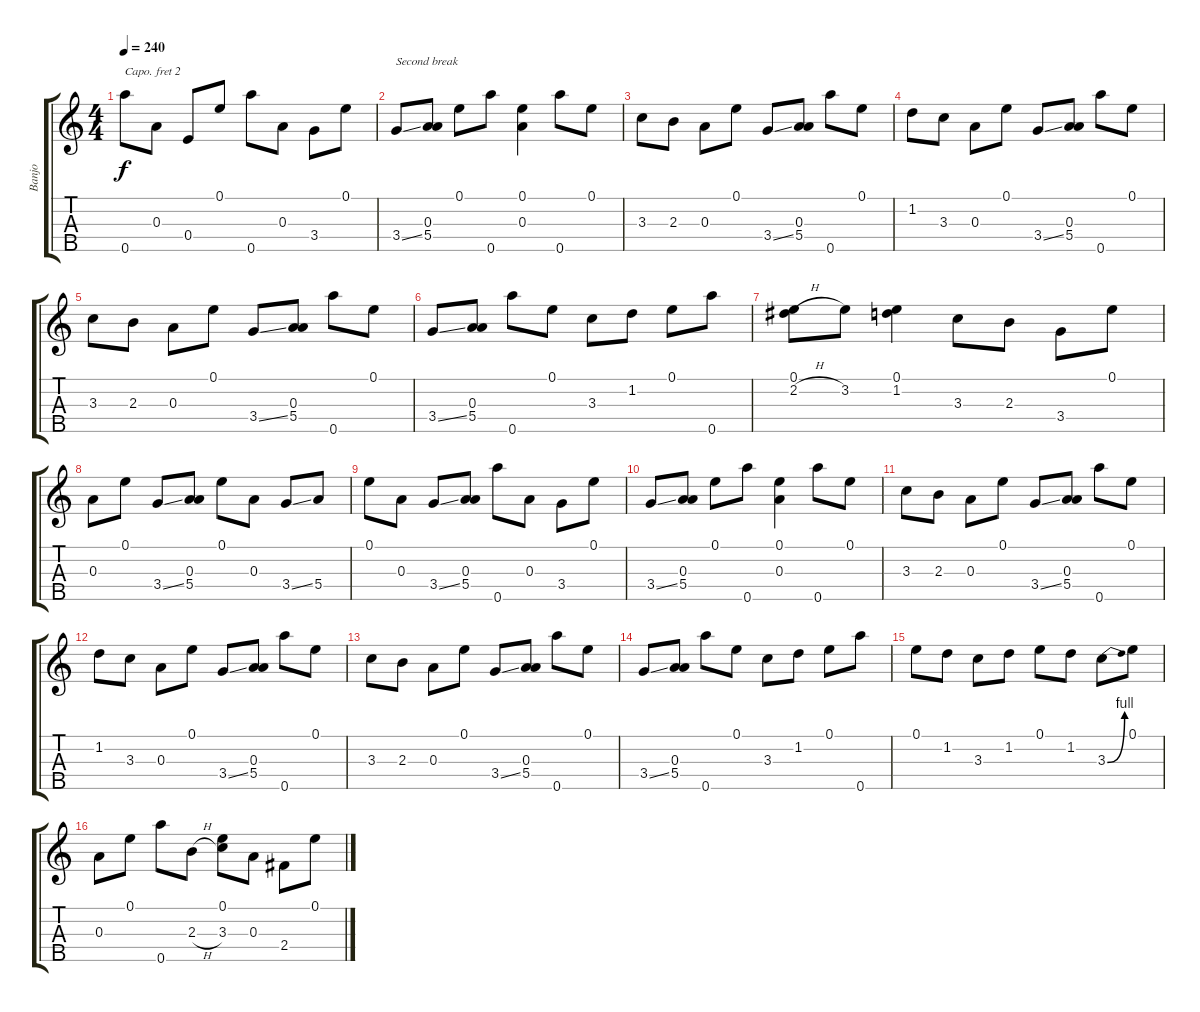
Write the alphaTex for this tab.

\track ("Banjo" "Banjo") {instrument banjo}
\staff {score tabs}
\capo 2
\tuning (D4 B3 G3 D3 G4) {hide}
\displaytranspose 12
\ts (4 4)
\tempo 240
\clef g2
\ks c
0.5.8{dy f} 0.3.8 0.4.8 0.1.8 0.5.8 0.3.8 3.4.8 0.1.8 |
3.4{ss}.8{txt "Second break"} (0.3 5.4).8 0.1.8 0.5.8 (0.1 0.3).4 0.5.8 0.1.8 |
3.3.8 2.3.8 0.3.8 0.1.8 3.4{ss}.8 (0.3 5.4).8 0.5.8 0.1.8 |
1.2.8 3.3.8 0.3.8 0.1.8 3.4{ss}.8 (0.3 5.4).8 0.5.8 0.1.8 |
3.3.8 2.3.8 0.3.8 0.1.8 3.4{ss}.8 (0.3 5.4).8 0.5.8 0.1.8 |
3.4{ss}.8 (0.3 5.4).8 0.5.8 0.1.8 3.3.8 1.2.8 0.1.8 0.5.8 |
(0.1 2.2{h}).8 3.2.8 (0.1 1.2).4 3.3.8 2.3.8 3.4.8 0.1.8 |
0.3.8 0.1.8 3.4{ss}.8 (0.3 5.4).8 0.1.8 0.3.8 3.4{ss}.8 5.4.8 |
0.1.8 0.3.8 3.4{ss}.8 (0.3 5.4).8 0.5.8 0.3.8 3.4.8 0.1.8 |
3.4{ss}.8 (0.3 5.4).8 0.1.8 0.5.8 (0.1 0.3).4 0.5.8 0.1.8 |
3.3.8 2.3.8 0.3.8 0.1.8 3.4{ss}.8 (0.3 5.4).8 0.5.8 0.1.8 |
1.2.8 3.3.8 0.3.8 0.1.8 3.4{ss}.8 (0.3 5.4).8 0.5.8 0.1.8 |
3.3.8 2.3.8 0.3.8 0.1.8 3.4{ss}.8 (0.3 5.4).8 0.5.8 0.1.8 |
3.4{ss}.8 (0.3 5.4).8 0.5.8 0.1.8 3.3.8 1.2.8 0.1.8 0.5.8 |
0.1.8 1.2.8 3.3.8 1.2.8 0.1.8 1.2.8 3.3{be (bend 0 0 60 4)}.8 0.1.8 |
0.3.8 0.1.8 0.5.8 2.3{h}.8 (0.1 3.3).8 0.3.8 2.4.8 0.1.8
